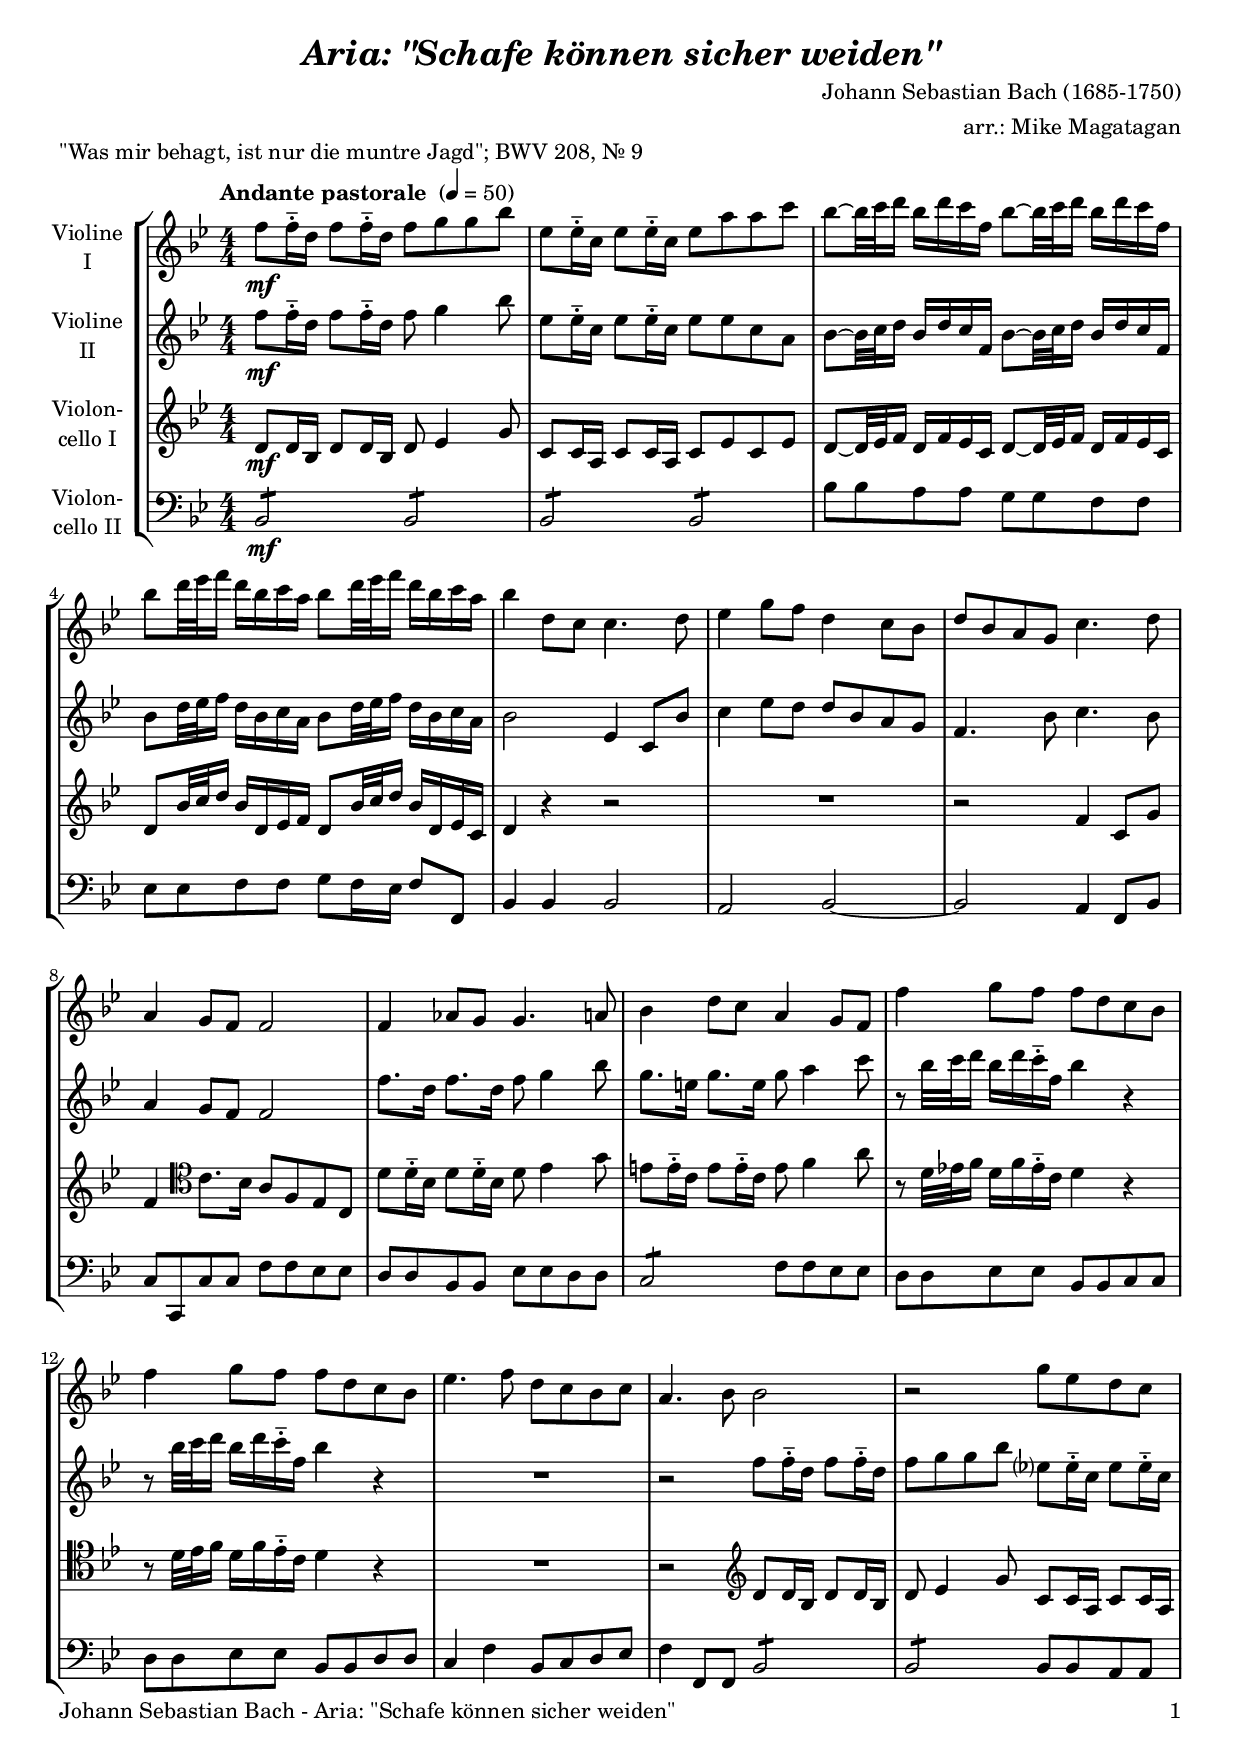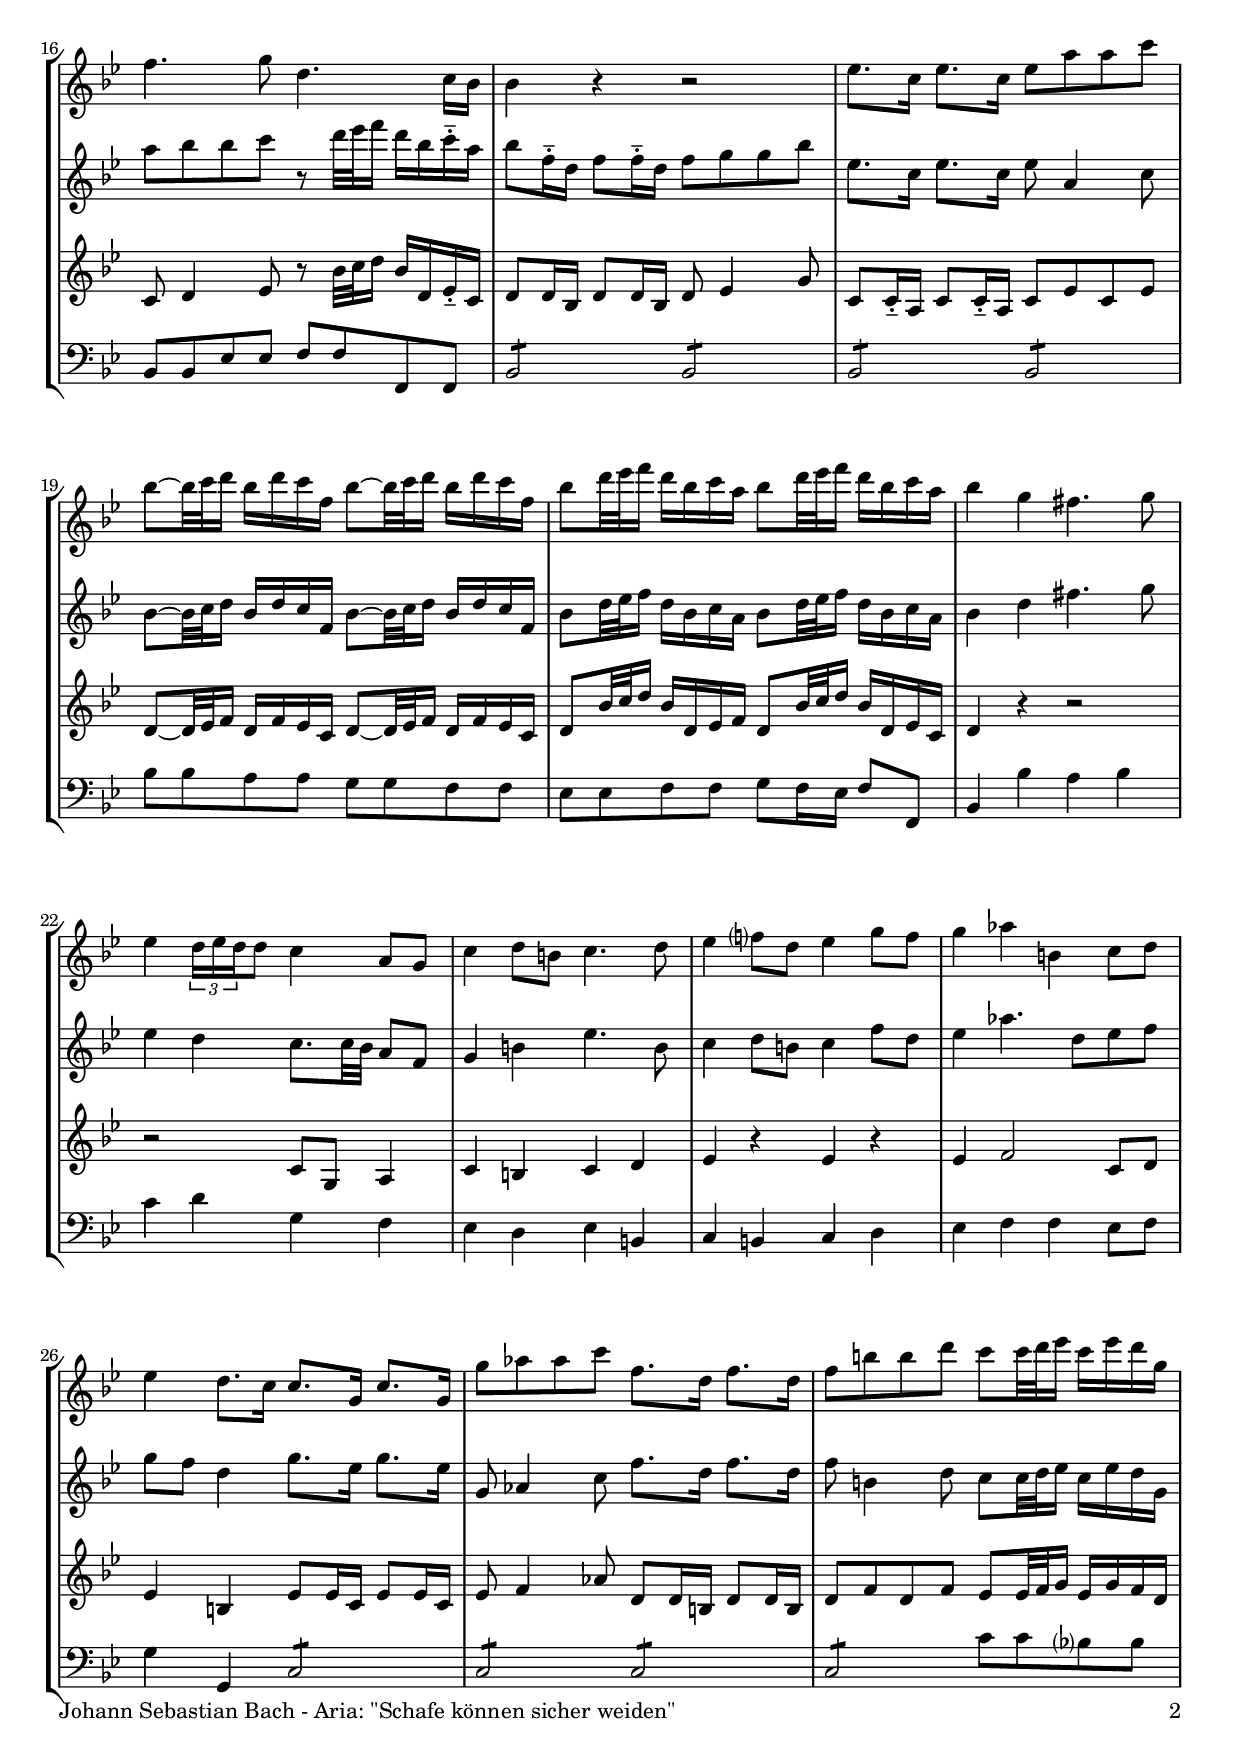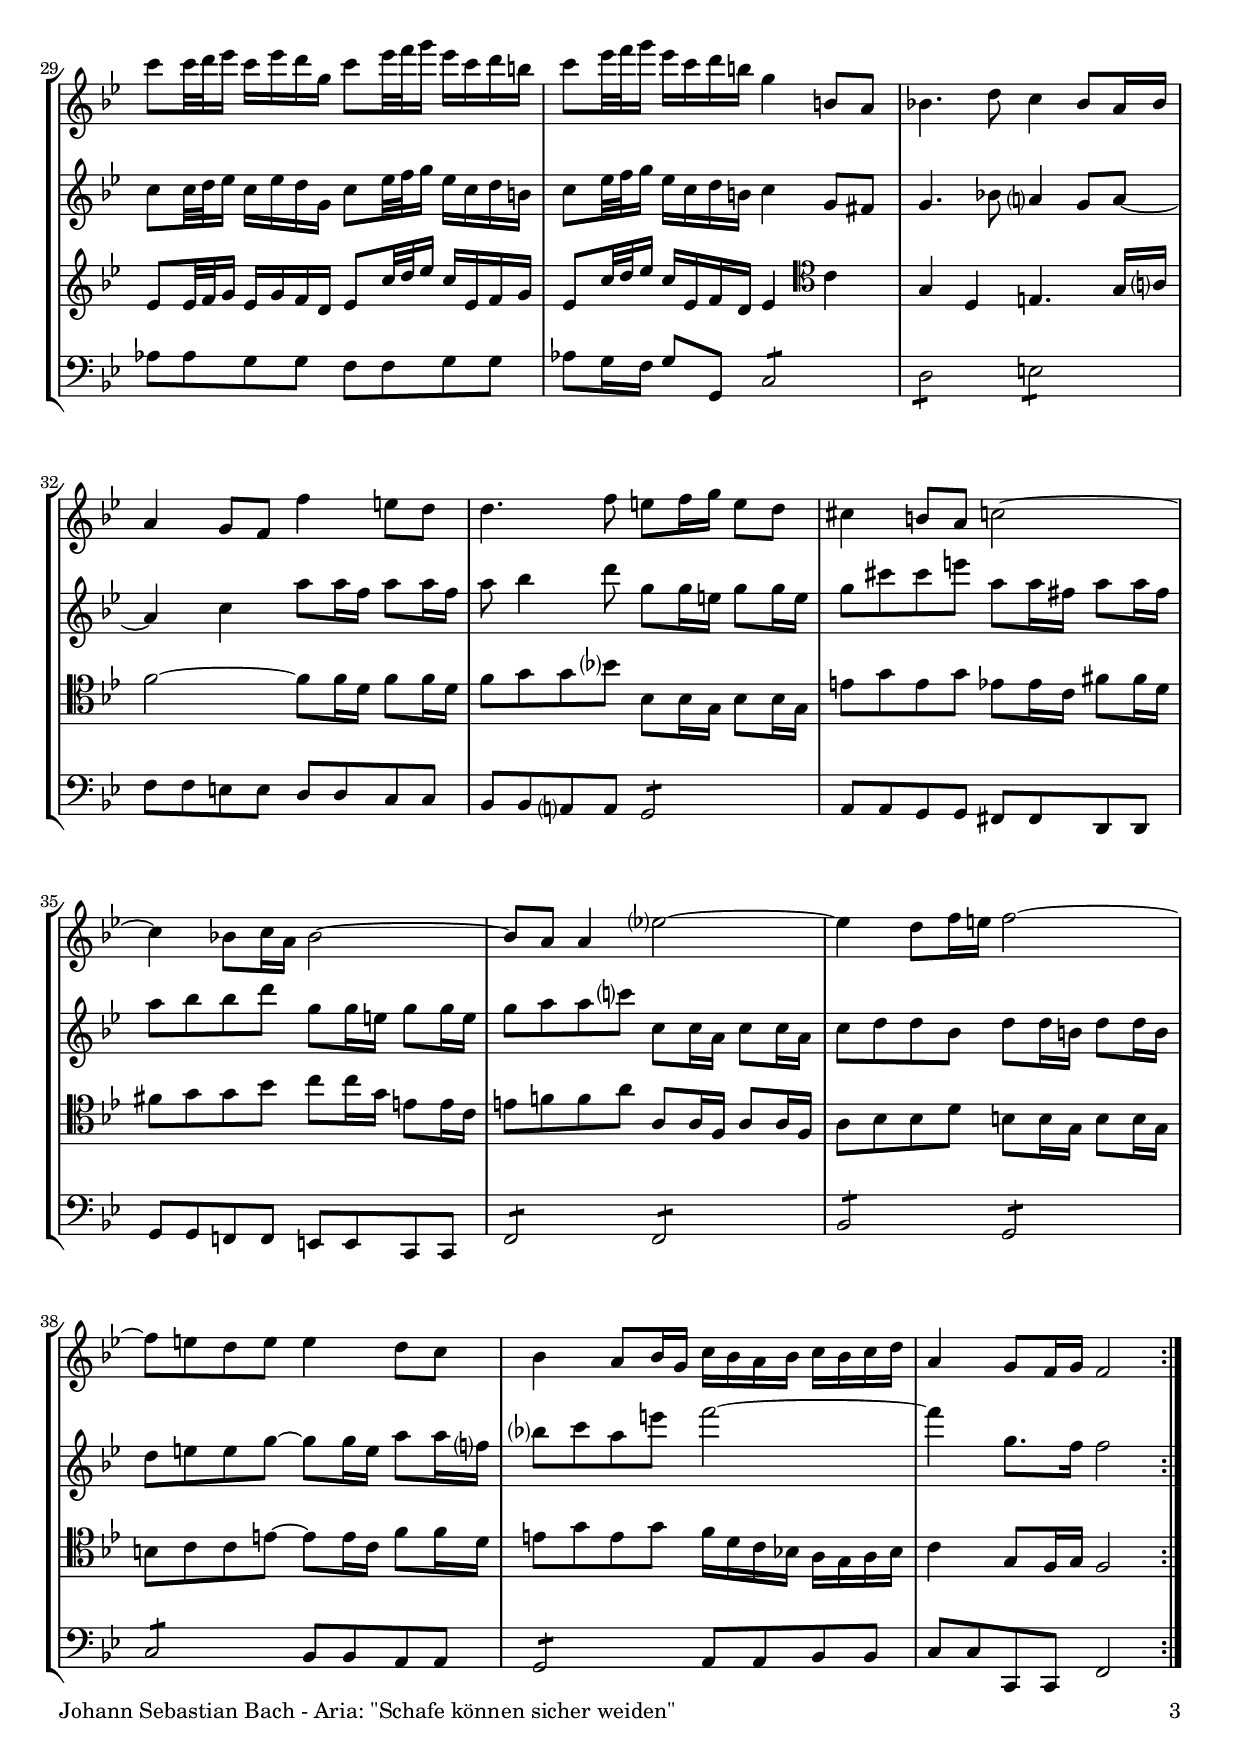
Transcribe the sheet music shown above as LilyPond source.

\version "2.24.1"
\include "deutsch.ly"

#(set-global-staff-size 19)

\header {
  title     = \markup \bold \italic "Aria: \"Schafe können sicher weiden\""
  composer  = "Johann Sebastian Bach (1685-1750)"
  arranger  = "arr.: Mike Magatagan"
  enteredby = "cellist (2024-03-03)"
  piece = "\"Was mir behagt, ist nur die muntre Jagd\"; BWV 208, Nr. 9"
}

voiceconsts = {
  \key b \major
  \clef "treble"
  \time 4/4
  \numericTimeSignature
  \compressEmptyMeasures
% Set default beaming for all staves
%  \set Timing.beamExceptions = #'()
%  \set Timing.baseMoment     = #(ly:make-moment 1 4)
%  \set Timing.beatStructure  = #'(1 1 1)
 \tempo "Andante pastorale " 4=50
}

mist = "string ensemble 1"
mivl = "violin"
miba = "cello"

legm = \mark \markup \box \italic "Legatissimo"
rit  = \mark \markup \box \italic "rit."

va = \relative c'' {
 \voiceconsts

 \repeat volta 2 {
   f8\mf f16---. d f8 f16---. d f8 g g b
   es, es16---. c es8 es16---. c es8 a a c
   b~ b32 c d16 b d c f, b8~ b32 c d16 b d c f,

   b8 d32 es f16 d b c a b8 d32 es f16 d b c a
   b4 d,8 c c4. d8
   es4 g8 f d4 c8 b
   d b a g c4. d8
   a4 g8 f f2

   f4 as8 g g4. a8
   b4 d8 c a4 g8 f
   f'4 g8 f f d c b
   f'4 g8 f f d c b
   es4. f8 d c b c
   a4. b8 b2

   r g'8 es d c
   f4. g8 d4. c16 b
   b4 r r2
   es8. c16 es8. c16 es8 a a c
   b~ b32 c d16 b d c f, b8~ b32 c d16 b d c f,

   b8 d32 es f16 d b c a b8 d32 es f16 d b c a
   b4 g fis4. g8
   es4 \tuplet 3/2 8 { d16 es d } d8 c4 a8 g
   c4 d8 h c4. d8

   es4 f?8 d es4 g8 f
   g4 as h, c8 d
   es4 d8. c16 c8. g16 c8. g16
   g'8 as as c f,8. d16 f8. d16

   f8 h h d c c32 d es16 c es d g,
   c8 c32 d es16 c es d g, c8 es32 f g16 es c d h

   c8 es32 f g16 es c d h g4 h,8 a
   b!4. d8 c4 b8 a16 b
   a4 g8 f f'4 e8 d
   d4. f8 e f16 g e8 d
   cis4 h8 a c2~

   c4 b!8 c16 a b2~
   b8 a a4 es'?2~
   es4 d8 f16 e f2~
   f8 e d e e4 d8 c
   b4 a8 b16 g c b a b c b c d
   a4 g8 f16 g f2
 }
}

vb = \relative c'' {
 \voiceconsts

 \repeat volta 2 {
   f8\mf f16---. d f8 f16---. d f8 g4 b8
   es, es16---. c es8 es16---. c es8 es c a
   b~ b32 c d16 b d c f, b8~ b32 c d16 b d c f,

   b8 d32 es f16 d b c a b8 d32 es f16 d b c a
   b2 es,4 c8 b'
   c4 es8 d d b a g
   f4. b8 c4. b8
   a4 g8 f f2

   f'8. d16 f8. d16 f8 g4 b8
   g8. e16 g8. e16 g8 a4 c8
   r b32 c d16 b d c---. f, b4 r
   r8 b32 c d16 b d c---. f, b4 r
   R1

   r2 f8 f16---. d f8 f16---. d
   f8 g g b es,? es16---. c es8 es16---. c
   a'8 b b c r d32 es f16 d b c---. a
   b8 f16---. d f8 f16---. d f8 g g b

   es,8. c16 es8. c16 es8 a,4 c8
   b~ b32 c d16 b d c f, b8~ b32 c d16 b d c f,
   b8 d32 es f16 d b c a b8 d32 es f16 d b c a
   b4 d fis4. g8

   es4 d c8. c32 b a8 f
   g4 h es4. h8
   c4 d8 h c4 f8 d
   es4 as4. d,8 es f
   g f d4 g8. es16 g8. es16

   g,8 as4 c8 f8. d16 f8. d16
   f8 h,4 d8 c c32 d es16 c es d g,
   c8 c32 d es16 c es d g, c8 es32 f g16 es c d h

   c8 es32 f g16 es c d h c4 g8 fis
   g4. b!8 a?4 g8 a~
   a4 c a'8 a16 f a8 a16 f
   a8 b4 d8 g, g16 e g8 g16 e

   g8 cis cis e a, a16 fis a8 a16 fis
   a8 b b d g, g16 e g8 g16 e
   g8 a a c? c, c16 a c8 c16 a
   
   c8 d d b d d16 h d8 d16 h
   d8 e e g~ g g16 e a8 a16 f?
   b?8 c a e' f2~
   f4 g,8. f16 f2
 }
}

vc = \relative c' {
 \voiceconsts
 \clef "treble"
 
 \repeat volta 2 {
   d8\mf d16 b d8 d16 b d8 es4 g8
   c, c16 a c8 c16 a c8 es c es
   d~ d32 es f16 d f es c d8~ d32 es f16 d f es c

   d8 b'32 c d16 b d, es f d8 b'32 c d16 b d, es c
   d4 r r2
   R1
   r2 f4 c8 g'
   f4 \clef "tenor" c8. b16 a8 f es c
   d' d16---. b d8 d16---. b d8 es4 g8

   e e16---. c e8 e16---. c e8 f4 a8
   r d,32 es! f16 d f es---. c d4 r
   r8 d32 es f16 d f es---. c d4 r
   R1
   r2 \clef "treble" d8 d16 b d8 d16 b

   d8 es4 g8 c, c16 a c8 c16 a
   c8 d4 es8 r b'32 c d16 b d, es---. c
   d8 d16 b d8 d16 b d8 es4 g8
   c, c16---. a c8 c16---. a c8 es c es

   d~ d32 es f16 d f es c d8~ d32 es f16 d f es c
   d8 b'32 c d16 b d, es f d8 b'32 c d16 b d, es c
   d4 r r2
   r c8 g a4

   c h c d
   es r es r
   es f2 c8 d
   es4 h es8 es16 c es8 es16 c
   es8 f4 as8 d, d16 h d8 d16 h
   d8 f d f es es32 f g16 es g f d

   es8 es32 f g16 es g f d es8 c'32 d es16 c es, f g
   es8 c'32 d es16 c es, f d es4 \clef "tenor" c
   g d e4. g16 a?
   f'2~ f8 f16 d f8 f16 d

   f8 g g b? b, b16 g b8 b16 g
   e'8 g e g es es16 c fis8 fis16 d
   fis8 g g b c c16 g e8 e16 c
   e8 f! f a a, a16 f a8 a16 f

   a8 b b d h h16 g h8 h16 g
   h8 c c e~ e e16 c f8 f16 d
   e8 g e g f16 d c b! a g a b
   c4 g8 f16 g f2
 }
}

vd = \relative c {
 \voiceconsts
 \clef "bass"
 
 \repeat volta 2 {
   \repeat tremolo 4 b8\mf \repeat tremolo 4 b
   \repeat tremolo 4 b \repeat tremolo 4 b
   b' b a a g g f f
   es es f f g f16 es f8 f,
   b4 b b2
   a b~

   b a4 f8 b
   c c, c' c f f es es
   d d b b es es d d
   \repeat tremolo 4 c f f es es
   d d es es b b c c

   d d es es b b d d
   c4 f b,8 c d es
   f4 f,8 f \repeat tremolo 4 b
   \repeat tremolo 4 b b b a a
   b b es es f f f, f

   \repeat tremolo 4 b \repeat tremolo 4 b
   \repeat tremolo 4 b \repeat tremolo 4 b
   b' b a a g g f f
   es es f f g f16 es f8 f,
   b4 b' a b

   c d g, f
   es d es h
   c h c d
   es f f es8 f
   g4 g, \repeat tremolo 4 c8
   \repeat tremolo 4 c \repeat tremolo 4 c

   \repeat tremolo 4 c c' c b? b
   as as g g f f g g
   as g16 f g8 g, \repeat tremolo 4 c
   \repeat tremolo 4 d \repeat tremolo 4 e

   f f e e d d c c
   b b a? a \repeat tremolo 4 g
   a a g g fis fis d d
   g g f! f e e c c

   \repeat tremolo 4 f \repeat tremolo 4 f
   \repeat tremolo 4 b \repeat tremolo 4 g
   \repeat tremolo 4 c b b a a
   \repeat tremolo 4 g a a b b
   c c c, c f2
 }
}


music = \new StaffGroup <<
      \new Staff {
	\set Staff.midiInstrument = \mivl
	\set Staff.instrumentName = \markup \center-column { "Violine" "I" }
	\transpose b b { \va }
      }

      \new Staff {
	\set Staff.midiInstrument = \mivl
	\set Staff.instrumentName = \markup \center-column { "Violine" "II" }
	\transpose b b { \vb }
      }

      \new Staff {
	\set Staff.midiInstrument = \miba
	\set Staff.instrumentName = \markup \center-column { "Violon-" "cello I" }
	\transpose b b { \vc }
      }

      \new Staff {
	\set Staff.midiInstrument = \miba
	\set Staff.instrumentName = \markup \center-column { "Violon-" "cello II" }
	\transpose b b { \vd }
      }
>>

\book {
   \paper {
    print-page-number = ##t
    print-first-page-number = ##t
    ragged-last-bottom = ##f
    oddHeaderMarkup = \markup \null
    evenHeaderMarkup = \markup \null
    oddFooterMarkup = \markup {
      \fill-line {
        \if \should-print-page-number
        "Johann Sebastian Bach - Aria: \"Schafe können sicher weiden\"" \fromproperty #'page:page-number-string
      }
    }
    evenFooterMarkup = \oddFooterMarkup
  } \score {
    \music
    \layout {}
  }

  \score {
    \unfoldRepeats \music

    \midi {
      \context {
        \Score
      }
    }
  }
}